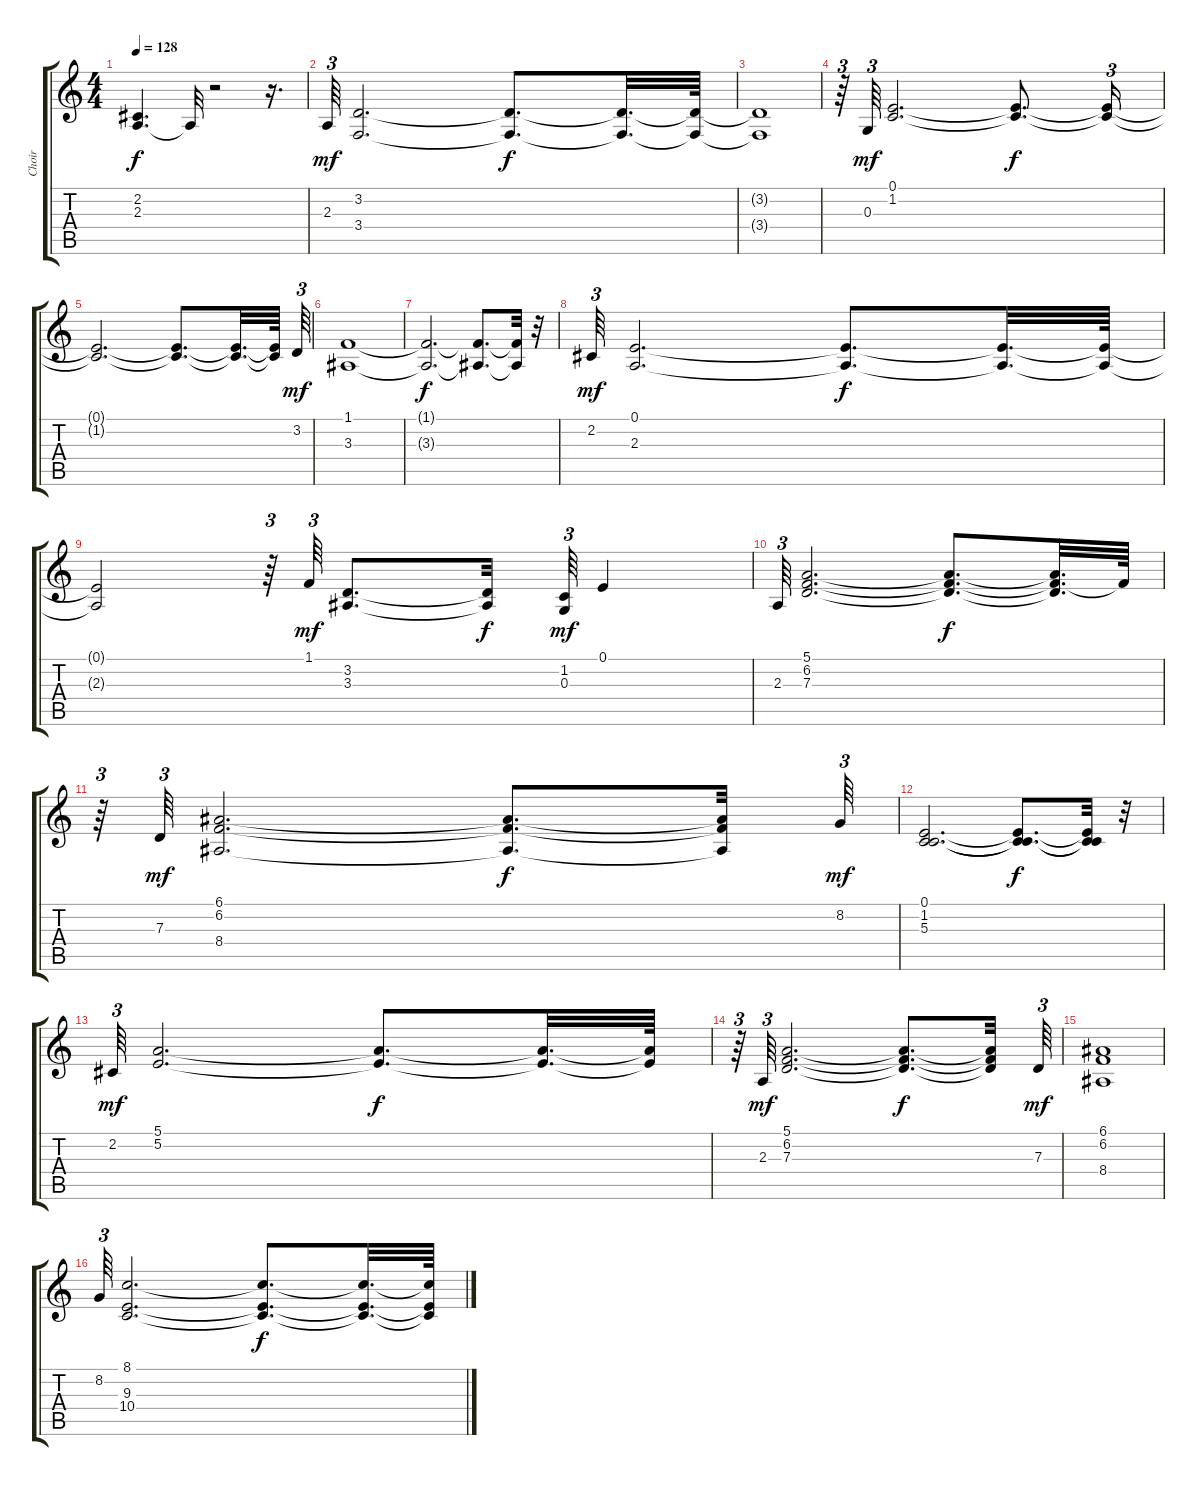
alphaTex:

\track ("Choir" "Choir") {instrument choiraahs}
\staff {score tabs}
\tuning (E4 B3 G3 D3 A2 E2) {hide}
\ts (4 4)
\tempo 128
\clef g2
\ks c
(2.2{t} 2.3{t}).4{d dy f} 2.3{t}.32 r.2 r.16{d} |
2.3.64{tu (3 2) dy mf} (3.2 3.4).2{d} (3.2{t} 3.4{t}).8{d dy f} (3.2{t} 3.4{t}).32{d} (3.2{t} 3.4{t}).64 |
(3.2{t} 3.4{t}).1 |
r.64{tu (3 2)} 0.3.64{tu (3 2) dy mf} (0.1 1.2).2{d} (0.1{t} 1.2{t}).8{d dy f} (0.1{t} 1.2{t}).16{tu (3 2)} |
(0.1{t} 1.2{t}).2{d} (0.1{t} 1.2{t}).8{d} (0.1{t} 1.2{t}).32{d} (0.1{t} 1.2{t}).64 3.2.64{tu (3 2) dy mf} |
(1.1 3.3).1 |
(1.1{t} 3.3{t}).2{d dy f} (1.1{t} 3.3{t}).8{d} (1.1{t} 3.3{t}).32 r.32 |
2.2.64{tu (3 2) dy mf} (0.1 2.3).2{d} (0.1{t} 2.3{t}).8{d dy f} (0.1{t} 2.3{t}).32{d} (0.1{t} 2.3{t}).64 |
(0.1{t} 2.3{t}).2 r.64{tu (3 2)} 1.1.64{tu (3 2) dy mf} (3.2 3.3).8{d} (3.2{t} 3.3{t}).32{dy f} (1.2 0.3).64{tu (3 2) dy mf} 0.1.4 |
2.3.64{tu (3 2)} (5.1 6.2 7.3).2{d} (5.1{t} 6.2{t} 7.3{t}).8{d dy f} (5.1{t} 6.2{t} 7.3{t}).32{d} 6.2{t}.64 |
r.64{tu (3 2)} 7.3.64{tu (3 2) dy mf} (6.1 6.2 8.4).2{d} (6.1{t} 6.2{t} 8.4{t}).8{d dy f} (6.1{t} 6.2{t} 8.4{t}).32 8.2.64{tu (3 2) dy mf} |
(0.1 1.2 5.3).2{d} (0.1{t} 1.2{t} 5.3{t}).8{d dy f} (0.1{t} 1.2{t} 5.3{t}).32 r.32 |
2.2.64{tu (3 2) dy mf} (5.1 5.2).2{d} (5.1{t} 5.2{t}).8{d dy f} (5.1{t} 5.2{t}).32{d} (5.1{t} 5.2{t}).64 |
r.64{tu (3 2)} 2.3.64{tu (3 2) dy mf} (5.1 6.2 7.3).2{d} (5.1{t} 6.2{t} 7.3{t}).8{d dy f} (5.1{t} 6.2{t} 7.3{t}).32 7.3.64{tu (3 2) dy mf} |
(6.1 6.2 8.4).1 |
8.2.64{tu (3 2)} (8.1 9.3 10.4).2{d} (8.1{t} 9.3{t} 10.4{t}).8{d dy f} (8.1{t} 9.3{t} 10.4{t}).32{d} (8.1{t} 9.3{t} 10.4{t}).64
